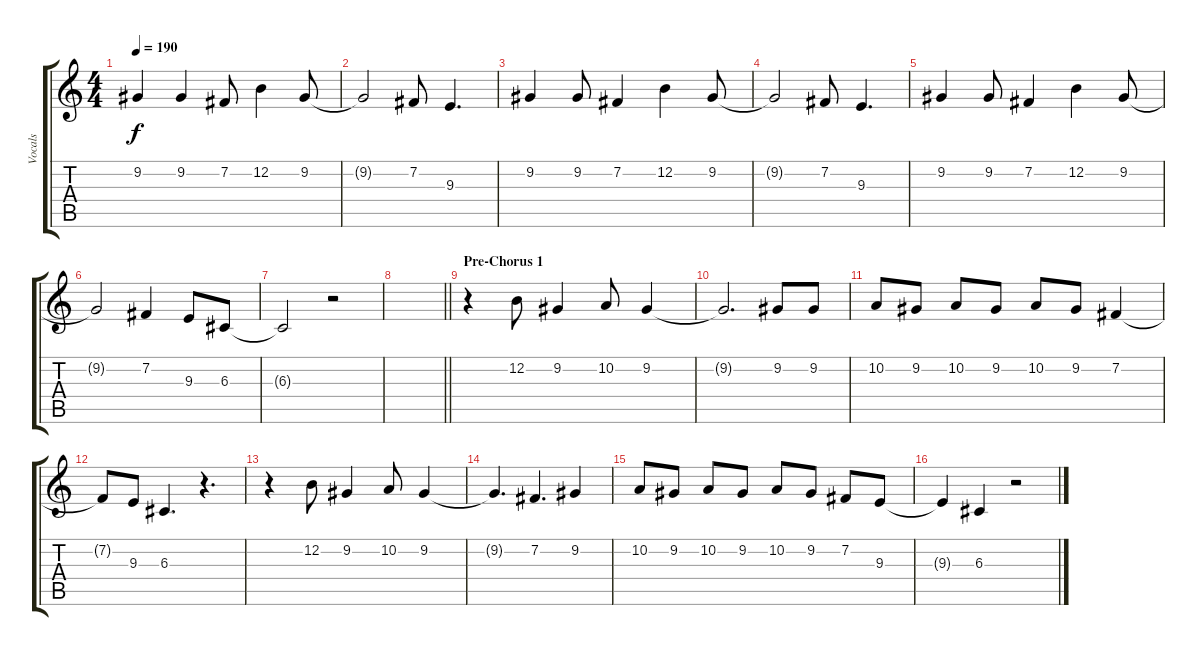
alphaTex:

\track ("Vocals" "Vocals") {instrument clarinet}
\staff {score tabs}
\tuning (E4 B3 G3 D3 A2 E2) {hide}
\ts (4 4)
\tempo 190
\clef g2
\ks c
9.2.4{dy f} 9.2.4 7.2.8 12.2.4 9.2.8 |
9.2{t}.2 7.2.8 9.3.4{d} |
9.2.4 9.2.8 7.2.4 12.2.4 9.2.8 |
9.2{t}.2 7.2.8 9.3.4{d} |
9.2.4 9.2.8 7.2.4 12.2.4 9.2.8 |
9.2{t}.2 7.2.4 9.3.8 6.3.8 |
6.3{t}.2 r.2 |
\barLineRight lightlight
|
\section ("" "Pre-Chorus 1")
r.4 12.2.8 9.2.4 10.2.8 9.2.4 |
9.2{t}.2{d} 9.2.8 9.2.8 |
10.2.8 9.2.8 10.2.8 9.2.8 10.2.8 9.2.8 7.2.4 |
7.2{t}.8 9.3.8 6.3.4{d} r.4{d} |
r.4 12.2.8 9.2.4 10.2.8 9.2.4 |
9.2{t}.4{d} 7.2.4{d} 9.2.4 |
10.2.8 9.2.8 10.2.8 9.2.8 10.2.8 9.2.8 7.2.8 9.3.8 |
9.3{t}.4 6.3.4 r.2
